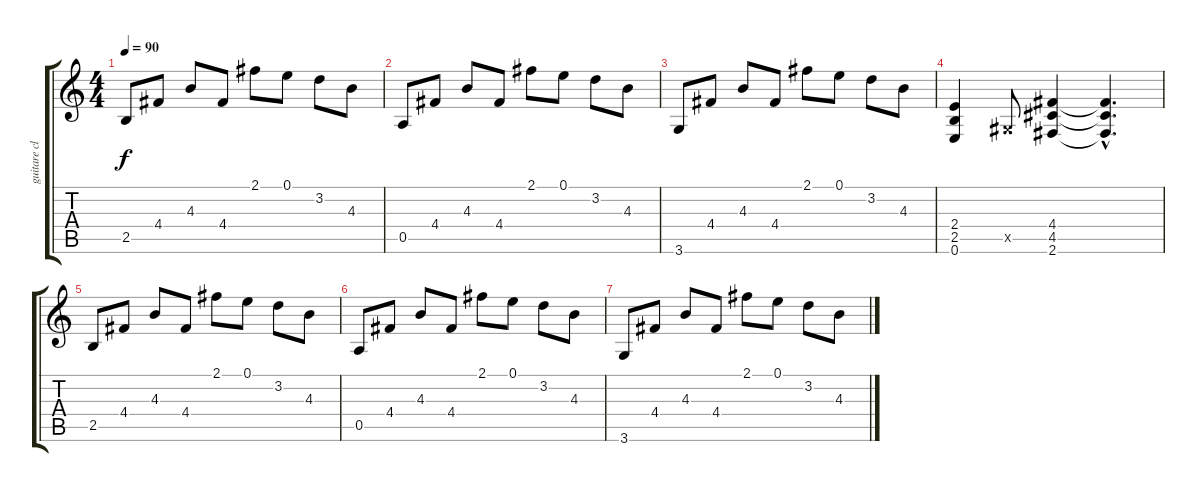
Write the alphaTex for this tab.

\track ("guitare clean" "guitare cl") {instrument acousticguitarnylon}
\staff {score tabs}
\tuning (E4 B3 G3 D3 A2 E2) {hide}
\ts (4 4)
\tempo 90
\clef g2
\ks c
2.5.8{dy f} 4.4.8 4.3.8 4.4.8 2.1.8 0.1.8 3.2.8 4.3.8 |
0.5.8 4.4.8 4.3.8 4.4.8 2.1.8 0.1.8 3.2.8 4.3.8 |
3.6.8 4.4.8 4.3.8 4.4.8 2.1.8 0.1.8 3.2.8 4.3.8 |
(2.4 2.5 0.6).4 -1.5{x}.8 (4.4 4.5 2.6).4 (4.4{hac t} 4.5{hac t} 2.6{hac t}).4{d} |
2.5.8 4.4.8 4.3.8 4.4.8 2.1.8 0.1.8 3.2.8 4.3.8 |
0.5.8 4.4.8 4.3.8 4.4.8 2.1.8 0.1.8 3.2.8 4.3.8 |
3.6.8 4.4.8 4.3.8 4.4.8 2.1.8 0.1.8 3.2.8 4.3.8
